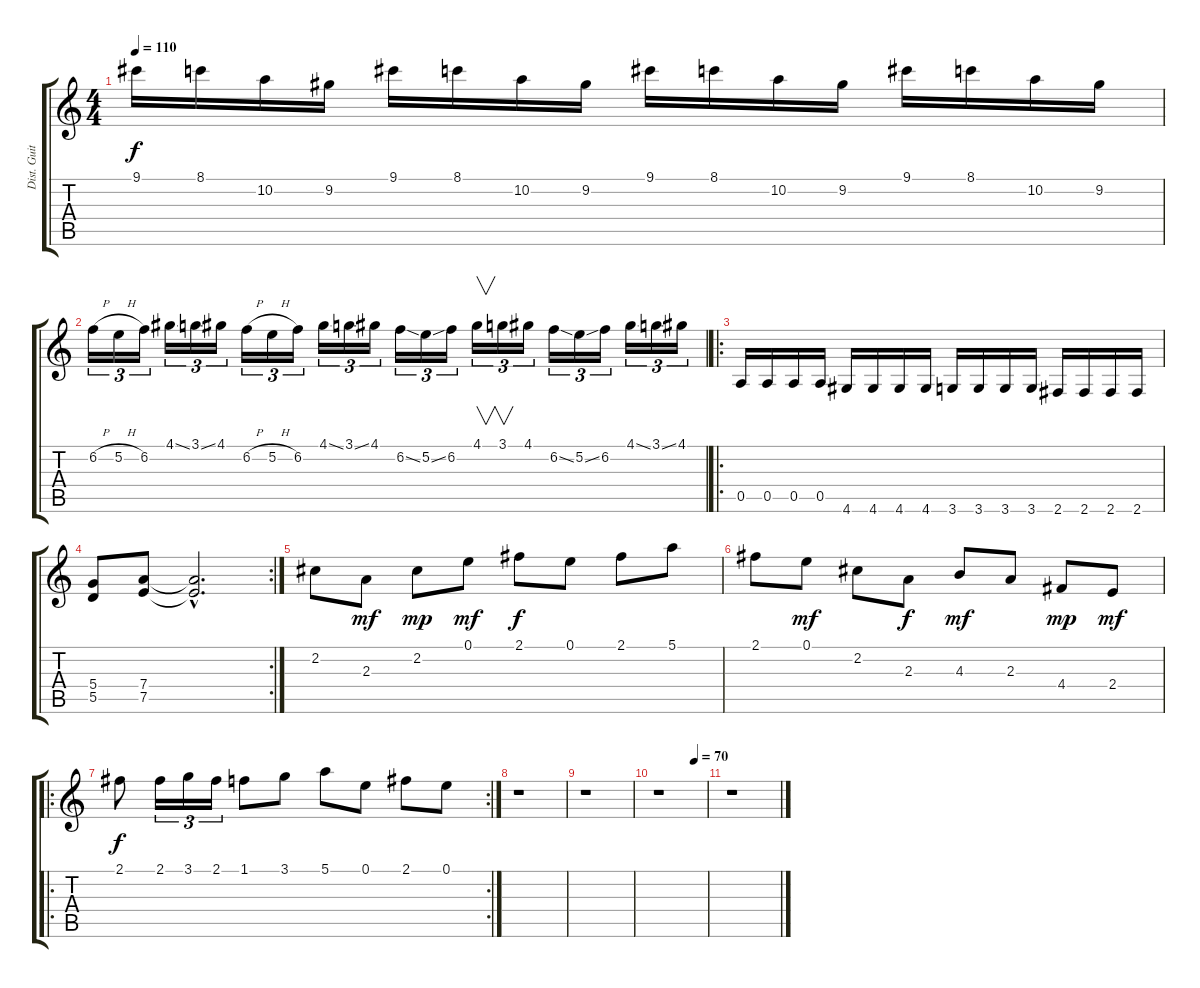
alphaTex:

\track ("Dist. Guitar" "Dist. Guit") {instrument distortionguitar}
\staff {score tabs}
\tuning (E4 B3 G3 D3 A2 E2) {hide}
\ts (4 4)
\tempo 110
\clef g2
\ks c
9.1.16{dy f} 8.1.16 10.2.16 9.2.16 9.1.16 8.1.16 10.2.16 9.2.16 9.1.16 8.1.16 10.2.16 9.2.16 9.1.16 8.1.16 10.2.16 9.2.16 |
6.2{h}.16{tu (3 2)} 5.2{h}.16{tu (3 2)} 6.2.16{tu (3 2)} 4.1{ss}.16{tu (3 2)} 3.1{ss}.16{tu (3 2)} 4.1.16{tu (3 2)} 6.2{h}.16{tu (3 2)} 5.2{h}.16{tu (3 2)} 6.2.16{tu (3 2)} 4.1{ss}.16{tu (3 2)} 3.1{ss}.16{tu (3 2)} 4.1.16{tu (3 2)} 6.2{ss}.16{tu (3 2)} 5.2{ss}.16{tu (3 2)} 6.2.16{tu (3 2)} 4.1.16{v tu (3 2)} 3.1.16{v tu (3 2)} 4.1.16{tu (3 2)} 6.2{ss}.16{tu (3 2)} 5.2{ss}.16{tu (3 2)} 6.2.16{tu (3 2)} 4.1{ss}.16{tu (3 2)} 3.1{ss}.16{tu (3 2)} 4.1.16{tu (3 2)} |
\ro
0.5.16 0.5.16 0.5.16 0.5.16 4.6.16 4.6.16 4.6.16 4.6.16 3.6.16 3.6.16 3.6.16 3.6.16 2.6.16 2.6.16 2.6.16 2.6.16 |
\rc 2
(5.4 5.5).8 (7.4 7.5).8 (7.4{hac t} 7.5{hac t}).2{d} |
2.2.8 2.3.8{dy mf} 2.2.8{dy mp} 0.1.8{dy mf} 2.1.8{dy f} 0.1.8 2.1.8 5.1.8 |
2.1.8 0.1.8{dy mf} 2.2.8 2.3.8{dy f} 4.3.8{dy mf} 2.3.8 4.4.8{dy mp} 2.4.8{dy mf} |
\ro
\rc 2
2.1.8{dy f} 2.1.16{tu (3 2)} 3.1.16{tu (3 2)} 2.1.16{tu (3 2)} 1.1.8 3.1.8 5.1.8 0.1.8 2.1.8 0.1.8 |
r.1 |
r.1 |
\tempo (70 0.75)
r.1 |
r.1
